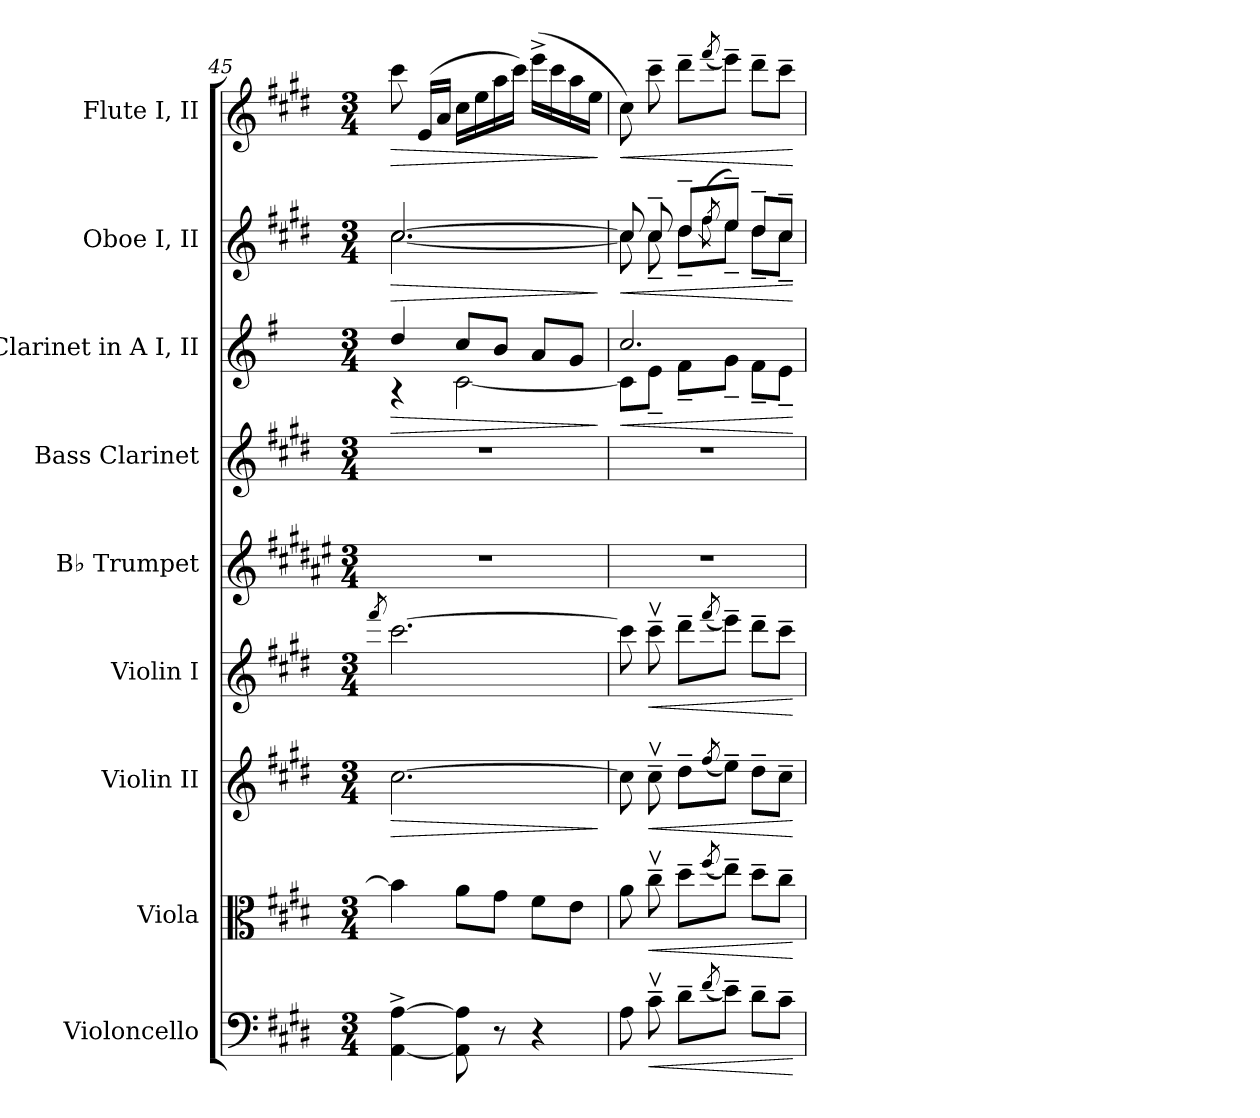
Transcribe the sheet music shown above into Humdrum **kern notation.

**kern	**dynam	**kern	**dynam	**kern	**dynam	**kern	**dynam	**kern	**kern	**kern	**dynam	**kern	**dynam	**kern	**dynam
*part9	*part9	*part8	*part8	*part7	*part7	*part6	*part6	*part5	*part4	*part3	*part3	*part2	*part2	*part1	*part1
*staff9	*staff9	*staff8	*staff8	*staff7	*staff7	*staff6	*staff6	*staff5	*staff4	*staff3	*staff3	*staff2	*staff2	*staff1	*staff1
*I"Violoncello	*	*I"Viola	*	*I"Violin II	*	*I"Violin I	*	*I"B♭ Trumpet	*I"Bass Clarinet	*I"Clarinet in A I, II	*	*I"Oboe I, II	*	*I"Flute I, II	*
*I'Vc.	*	*I'Va.	*	*I'Vn. II	*	*I'Vn. I	*	*I'B♭ Tpt.	*I'B. Cl.	*	*	*I'Ob. I, II	*	*I'Fl. I, II	*
*clefF4	*	*clefC3	*	*clefG2	*	*clefG2	*	*clefG2	*clefG2	*clefG2	*	*clefG2	*	*clefG2	*
*	*	*	*	*	*	*	*	*ITrd1c2	*ITrd9c15	*ITrd2c3	*	*	*	*	*
*k[f#c#g#d#]	*	*k[f#c#g#d#]	*	*k[f#c#g#d#]	*	*k[f#c#g#d#]	*	*k[f#c#g#d#]	*k[f#c#g#d#]	*k[f#c#g#d#]	*	*k[f#c#g#d#]	*	*k[f#c#g#d#]	*
*M3/4	*	*M3/4	*	*M3/4	*	*M3/4	*	*M3/4	*M3/4	*M3/4	*	*M3/4	*	*M3/4	*
=45	=45	=45	=45	=45	=45	=45	=45	=45	=45	=45	=45	=45	=45	=45	=45
.	.	.	.	.	.	8qfff#/	.	.	.	.	.	.	.	.	.
!	!	!	!	!	!LO:HP:b	!	!	!	!	!	!LO:HP:b	!	!LO:HP:b	!	!LO:HP:b
*	*	*	*	*	*	*	*	*	*	*^	*	*^	*	*	*
[4AA\^ [4A\^	.	4b\]	.	[2.cc#\	>	[2.ccc#\	.	2.r	2.r	4b/	4r	>	[2.cc#/	[2.cc#\	>	8ccc#\	>
.	.	.	.	.	.	.	.	.	.	.	.	.	.	.	.	(>16e/LL	.
.	.	.	.	.	.	.	.	.	.	.	.	.	.	.	.	16a/JJ	.
8AA\] 8A\]	.	8a\L	.	.	.	.	.	.	.	8a/L	[2A\	.	.	.	.	16cc#\LL	.
.	.	.	.	.	.	.	.	.	.	.	.	.	.	.	.	16ee\	.
8r	.	8g#\J	.	.	.	.	.	.	.	8g#/J	.	.	.	.	.	16aa\	.
.	.	.	.	.	.	.	.	.	.	.	.	.	.	.	.	16ccc#\JJ)	.
4r	.	8f#\L	.	.	.	.	.	.	.	8f#/L	.	.	.	.	.	(>16eee^\LL	.
.	.	.	.	.	.	.	.	.	.	.	.	.	.	.	.	16ccc#\	.
.	.	8e\J	.	.	.	.	.	.	.	8e/J	.	.	.	.	.	16aa\	.
.	.	.	.	.	.	.	.	.	.	.	.	.	.	.	.	16ee\JJ	.
*	*	*	*	*	*	*	*	*	*	*v	*v	*	*	*	*	*	*
*	*	*	*	*	*	*	*	*	*	*	*	*v	*v	*	*	*
.	.	.	.	.	]	.	.	.	.	.	]	.	]	.	]
=46	=46	=46	=46	=46	=46	=46	=46	=46	=46	=46	=46	=46	=46	=46	=46
!	!	!	!	!	!	!	!	!	!	!	!LO:HP:b	!	!LO:HP:b	!	!LO:HP:b
*	*	*	*	*	*	*	*	*	*	*^	*	*^	*	*	*
8A\	.	8a\	.	8cc#\]	.	8ccc#\]	.	2.r	2.r	2.a/	8A\L]	<	8cc#/]	8cc#\]	<	8cc#\)	<
!	!LO:HP:b	!	!LO:HP:b	!	!LO:HP:b	!	!LO:HP:b	!	!	!	!	!	!	!	!	!	!
8c#v~\	<	8cc#v~\	<	8cc#v~\	<	8ccc#v~\	<	.	.	.	8c#~\J	.	8cc#~/	8cc#~\	.	8ccc#~\	.
8d#~\L	.	8dd#~\L	.	8dd#~\L	.	8ddd#~\L	.	.	.	.	8d#~\L	.	8dd#~/L	8dd#~\L	.	8ddd#~\L	.
(<8qf#/	.	(<8qff#/	.	(<8qff#/	.	(<8qfff#/	.	.	.	.	.	.	(<8qff#/	8qff#\	.	(<8qfff#/	.
8e~\J)	.	8ee~\J)	.	8ee~\J)	.	8eee~\J)	.	.	.	.	8e~\J	.	8ee~/J)	8ee~\J	.	8eee~\J)	.
8d#~\L	.	8dd#~\L	.	8dd#~\L	.	8ddd#~\L	.	.	.	.	8d#~\L	.	8dd#~/L	8dd#~\L	.	8ddd#~\L	.
8c#~\J	.	8cc#~\J	.	8cc#~\J	.	8ccc#~\J	.	.	.	.	8c#~\J	.	8cc#~/J	8cc#~\J	.	8ccc#~\J	.
*	*	*	*	*	*	*	*	*	*	*v	*v	*	*	*	*	*	*
*	*	*	*	*	*	*	*	*	*	*	*	*v	*v	*	*	*
.	[	.	[	.	[	.	[	.	.	.	[	.	[	.	[
=	=	=	=	=	=	=	=	=	=	=	=	=	=	=	=
*-	*-	*-	*-	*-	*-	*-	*-	*-	*-	*-	*-	*-	*-	*-	*-
